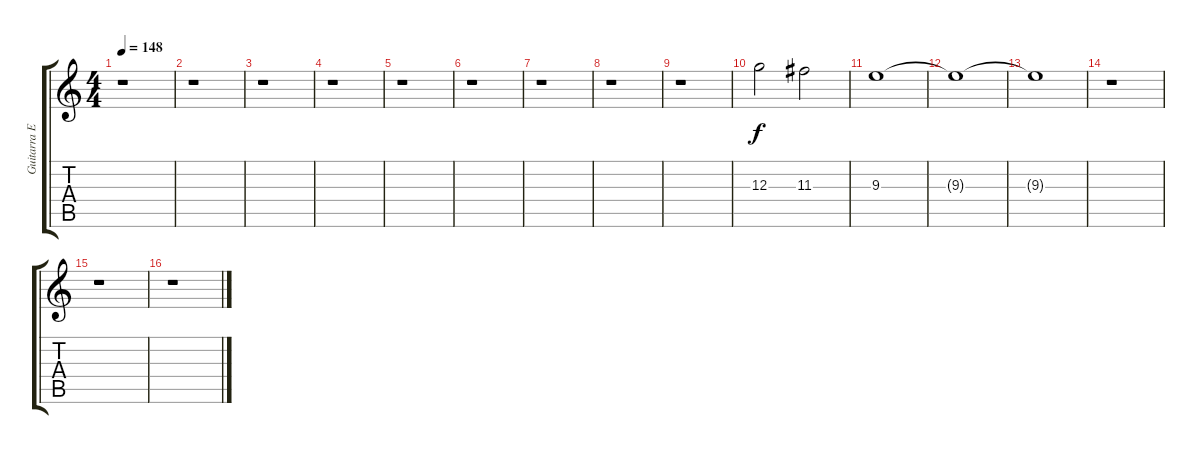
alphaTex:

\track ("Guitarra Electrica" "Guitarra E") {instrument distortionguitar}
\staff {score tabs}
\tuning (E4 B3 G3 D3 A2 E2) {hide}
\ts (4 4)
\tempo 148
\clef g2
\ks c
r.1{dy f} |
r.1 |
r.1 |
r.1 |
r.1 |
r.1 |
r.1 |
r.1 |
r.1 |
12.3.2{volume 14 instrument distortionguitar} 11.3.2 |
9.3.1 |
9.3{t}.1{volume 7} |
9.3{t}.1 |
r.1 |
r.1 |
r.1
